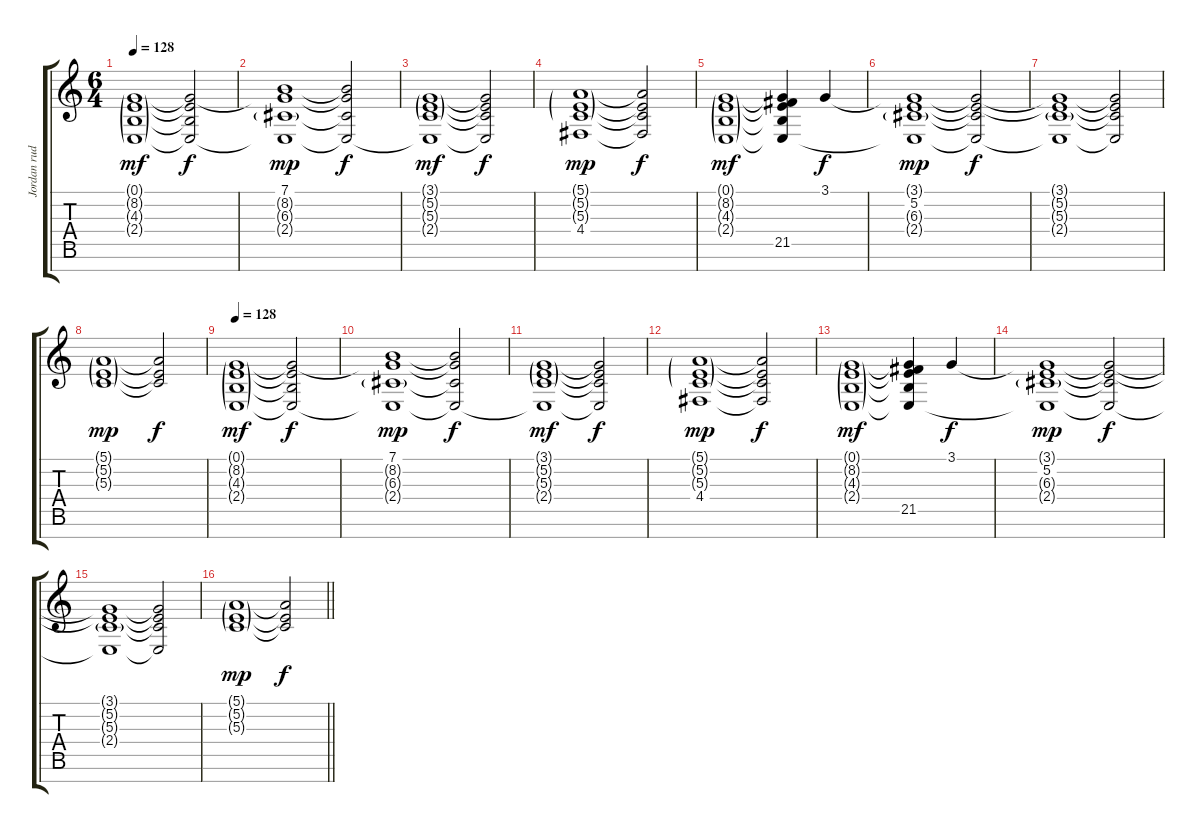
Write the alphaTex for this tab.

\track ("Jordan rudess" "Jordan rud") {instrument synthstrings1}
\staff {score tabs}
\tuning (E4 B3 G3 D3 A2 E2 B1) {hide}
\ts (6 4)
\tempo 128
\clef g2
\ks c
(0.1{g} 8.2{g} 4.3{g} 2.4{g}).1{dy mf} (0.1{t} 8.2{t} 4.3{t} 2.4{t}).2{dy f} |
(7.1 8.2{t} 6.3{g} 2.4{t}).1{dy mp} (7.1{t} 8.2{t} 6.3{t} 2.4{t}).2{dy f} |
(3.1{g} 5.2{g} 5.3{g} 2.4{t}).1{dy mf} (3.1{t} 5.2{t} 5.3{t} 2.4{t}).2{dy f} |
(5.1{g} 5.2{g} 5.3{g} 4.4).1{dy mp} (5.1{t} 5.2{t} 5.3{t} 4.4{t}).2{dy f} |
(0.1{g} 8.2{g} 4.3{g} 2.4{g}).1{dy mf} (0.1{t} 8.2{t} 4.3{t} 2.4{t} 21.5).4 3.1.4{dy f} |
(3.1{t} 5.2 6.3{g} 2.4{t}).1{dy mp} (3.1{t} 5.2{t} 6.3{t} 2.4{t}).2{dy f} |
(3.1{t} 5.2{t} 5.3{g} 2.4{t}).1 (3.1{t} 5.2{t} 5.3{t} 2.4{t}).2 |
(5.1{g} 5.2{g} 5.3{g}).1{dy mp} (5.1{t} 5.2{t} 5.3{t}).2{dy f} |
\tempo 128
(0.1{g} 8.2{g} 4.3{g} 2.4{g}).1{dy mf} (0.1{t} 8.2{t} 4.3{t} 2.4{t}).2{dy f} |
(7.1 8.2{t} 6.3{g} 2.4{t}).1{dy mp} (7.1{t} 8.2{t} 6.3{t} 2.4{t}).2{dy f} |
(3.1{g} 5.2{g} 5.3{g} 2.4{t}).1{dy mf} (3.1{t} 5.2{t} 5.3{t} 2.4{t}).2{dy f} |
(5.1{g} 5.2{g} 5.3{g} 4.4).1{dy mp} (5.1{t} 5.2{t} 5.3{t} 4.4{t}).2{dy f} |
(0.1{g} 8.2{g} 4.3{g} 2.4{g}).1{dy mf} (0.1{t} 8.2{t} 4.3{t} 2.4{t} 21.5).4 3.1.4{dy f} |
(3.1{t} 5.2 6.3{g} 2.4{t}).1{dy mp} (3.1{t} 5.2{t} 6.3{t} 2.4{t}).2{dy f} |
(3.1{t} 5.2{t} 5.3{g} 2.4{t}).1 (3.1{t} 5.2{t} 5.3{t} 2.4{t}).2 |
\barLineRight lightlight
(5.1{g} 5.2{g} 5.3{g}).1{dy mp} (5.1{t} 5.2{t} 5.3{t}).2{dy f}
